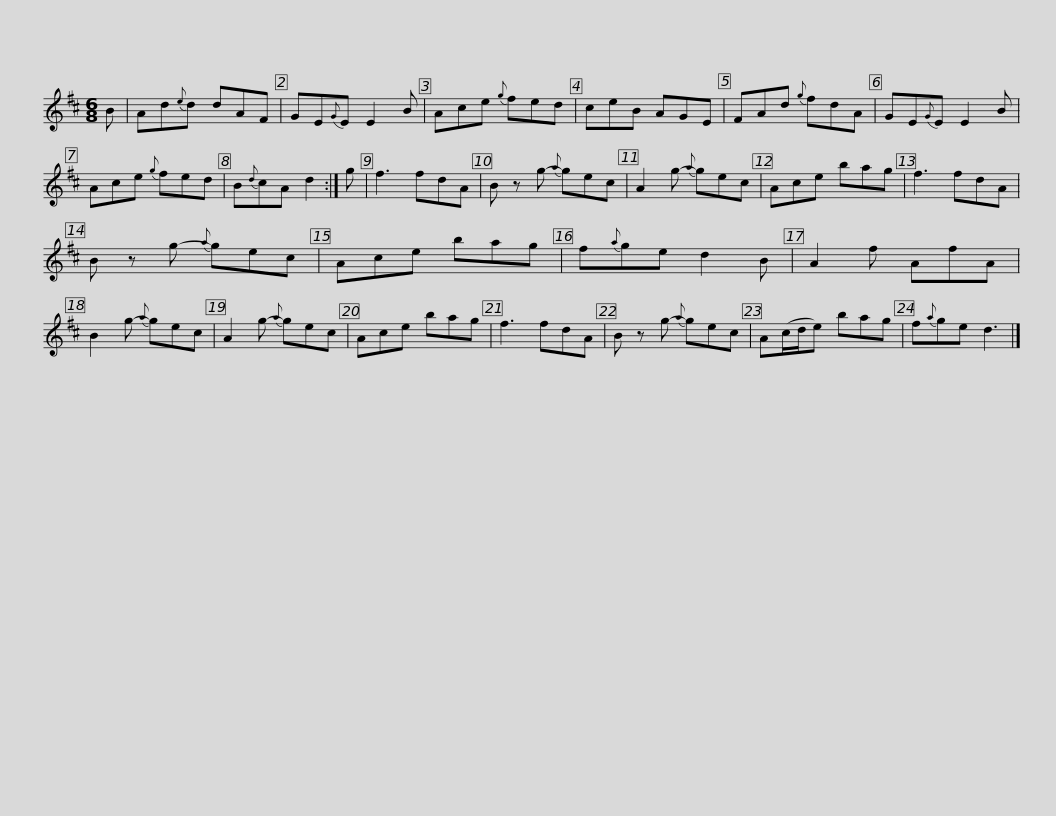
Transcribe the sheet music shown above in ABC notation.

X:1
L:1/8
M:6/8
I:linebreak $
K:D
V:1 treble
V:1
 B | Ad{e}d dAF | GE{G}E E2 B | Ace{g} fed | ceB AGE | %5
 FAd{g} fdA | GE{G}E E2 B |$ Ace{g} fed | B{d}cA d2 :| g | %10
 f3 fdA | B z g-{a} gec | A2 g-{a} gec | Ace bag | f3 fdA |$ %15
 B z g-{a} gec | Ace bag | f{a}ge d2 B | A2 f AfA | B2 g-{a} gec | %20
 A2 g-{a} gec | Ace bag |$ f3 fdA | B z g-{a} gec | A(c/d/e) bag | %25
 f{a}ge d3 |] %26
